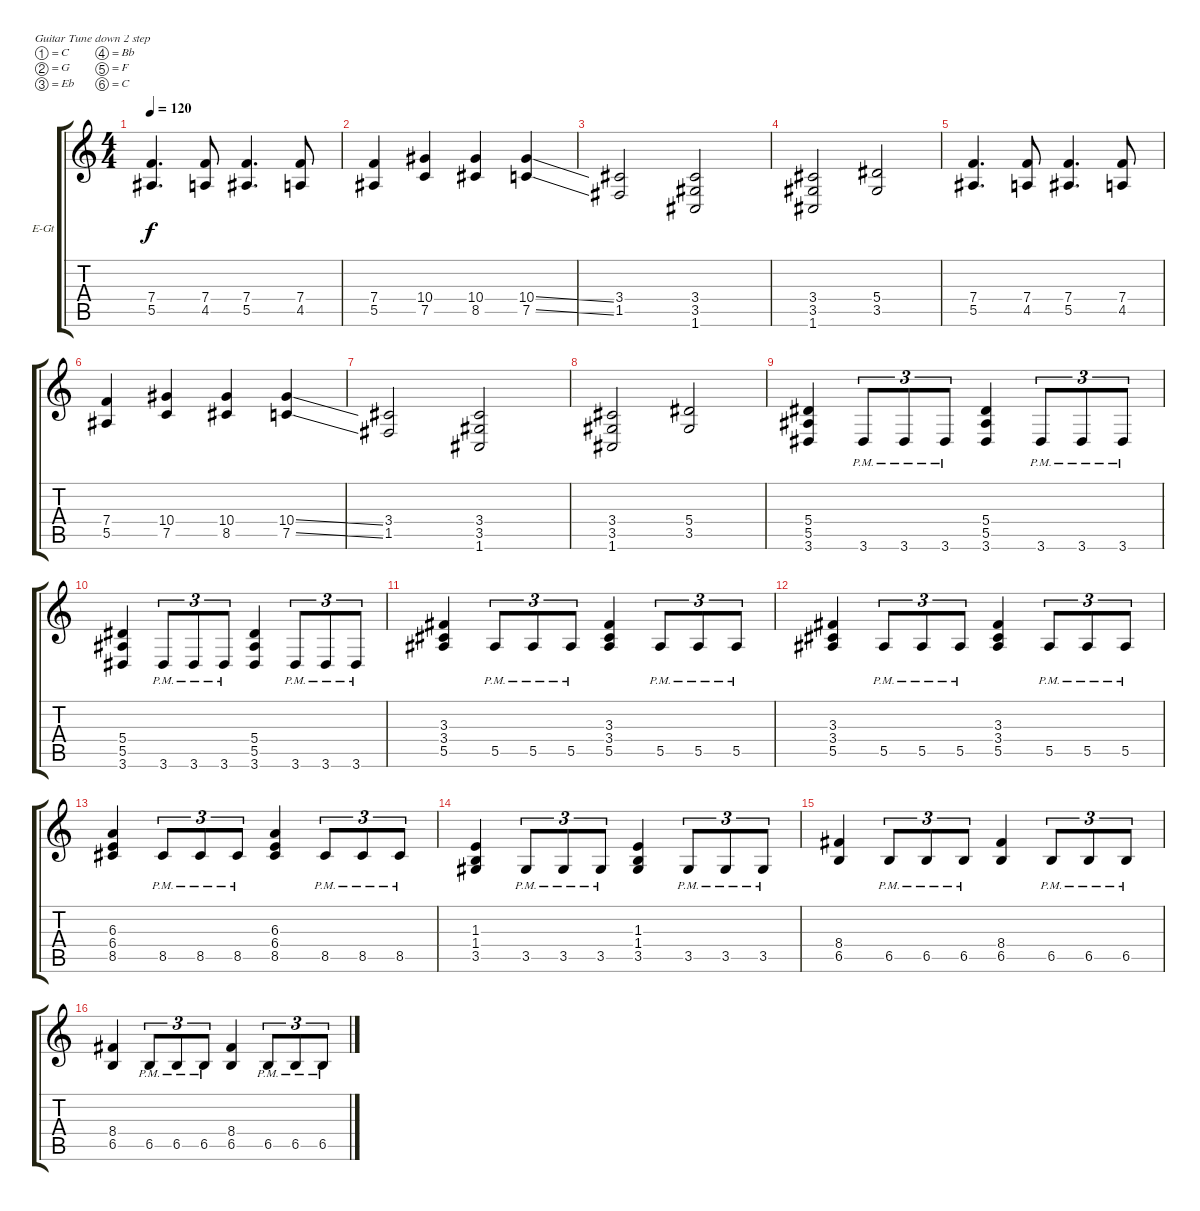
\bracketExtendMode groupsimilarinstruments
\firstSystemTrackNameOrientation horizontal
\otherSystemsTrackNameOrientation horizontal
\track ("Electric Guitar 1" "E-Gt") {instrument distortionguitar}
\staff {score tabs}
\tuning (C4 G3 Eb3 Bb2 F2 C2)
\ts (4 4)
\tempo 120
\clef g2
\ks c
(5.5 7.4).4{d dy f} (4.5 7.4).8 (5.5 7.4).4{d} (4.5 7.4).8 |
(5.5 7.4).4 (10.4 7.5).4 (8.5 10.4).4 (7.5{ss} 10.4{ss}).4 |
(1.5 3.4).2 (1.6 3.5 3.4).2 |
(1.6 3.5 3.4).2 (3.5 5.4).2 |
(5.5 7.4).4{d} (4.5 7.4).8 (5.5 7.4).4{d} (4.5 7.4).8 |
(5.5 7.4).4 (10.4 7.5).4 (8.5 10.4).4 (7.5{ss} 10.4{ss}).4 |
(1.5 3.4).2 (1.6 3.5 3.4).2 |
(1.6 3.5 3.4).2 (3.5 5.4).2 |
(5.5 3.6 5.4).4 3.6{pm}.8{tu (3 2)} 3.6{pm}.8{tu (3 2)} 3.6{pm}.8{tu (3 2)} (5.5 3.6 5.4).4 3.6{pm}.8{tu (3 2)} 3.6{pm}.8{tu (3 2)} 3.6{pm}.8{tu (3 2)} |
(5.5 3.6 5.4).4 3.6{pm}.8{tu (3 2)} 3.6{pm}.8{tu (3 2)} 3.6{pm}.8{tu (3 2)} (5.5 3.6 5.4).4 3.6{pm}.8{tu (3 2)} 3.6{pm}.8{tu (3 2)} 3.6{pm}.8{tu (3 2)} |
(5.5 3.4 3.3).4 5.5{pm}.8{tu (3 2)} 5.5{pm}.8{tu (3 2)} 5.5{pm}.8{tu (3 2)} (5.5 3.4 3.3).4 5.5{pm}.8{tu (3 2)} 5.5{pm}.8{tu (3 2)} 5.5{pm}.8{tu (3 2)} |
(5.5 3.4 3.3).4 5.5{pm}.8{tu (3 2)} 5.5{pm}.8{tu (3 2)} 5.5{pm}.8{tu (3 2)} (5.5 3.4 3.3).4 5.5{pm}.8{tu (3 2)} 5.5{pm}.8{tu (3 2)} 5.5{pm}.8{tu (3 2)} |
(8.5 6.4 6.3).4 8.5{pm}.8{tu (3 2)} 8.5{pm}.8{tu (3 2)} 8.5{pm}.8{tu (3 2)} (8.5 6.4 6.3).4 8.5{pm}.8{tu (3 2)} 8.5{pm}.8{tu (3 2)} 8.5{pm}.8{tu (3 2)} |
(3.5 1.4 1.3).4 3.5{pm}.8{tu (3 2)} 3.5{pm}.8{tu (3 2)} 3.5{pm}.8{tu (3 2)} (3.5 1.4 1.3).4 3.5{pm}.8{tu (3 2)} 3.5{pm}.8{tu (3 2)} 3.5{pm}.8{tu (3 2)} |
(6.5 8.4).4 6.5{pm}.8{tu (3 2)} 6.5{pm}.8{tu (3 2)} 6.5{pm}.8{tu (3 2)} (6.5 8.4).4 6.5{pm}.8{tu (3 2)} 6.5{pm}.8{tu (3 2)} 6.5{pm}.8{tu (3 2)} |
(6.5 8.4).4 6.5{pm}.8{tu (3 2)} 6.5{pm}.8{tu (3 2)} 6.5{pm}.8{tu (3 2)} (6.5 8.4).4 6.5{pm}.8{tu (3 2)} 6.5{pm}.8{tu (3 2)} 6.5{pm}.8{tu (3 2)}
